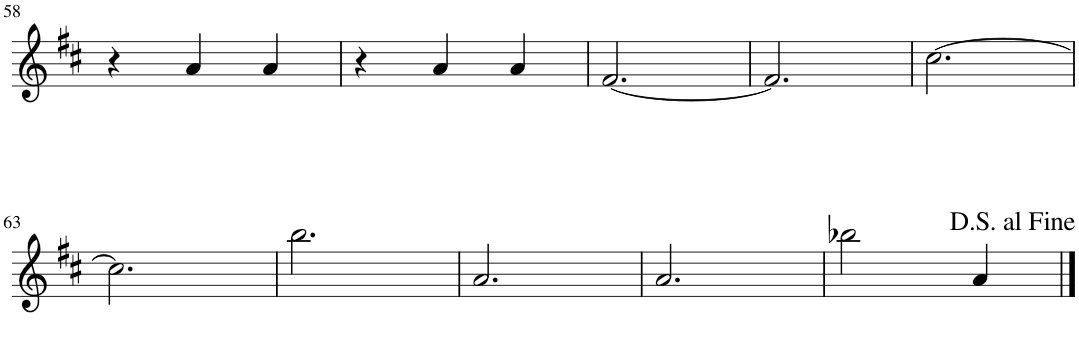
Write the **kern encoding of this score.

**kern
*part1
*staff1
*I"Tenor Saxophone
*I'Ten. Sax.
!!LO:PB:g=z
*clefG2
*Trd8c14
*k[f#c#]
*M3/4
=58
4r
4a/
4a/
=59
4r
4a/
4a/
=60
[2.f#/
=61
2.f#/]
=62
[2.cc#\
!!LO:LB:g=z
=63
2.cc#\]
=64
2.bb\
=65
2.a/
=66
2.a/
=67
2bb-X\
4a/
==
*-
